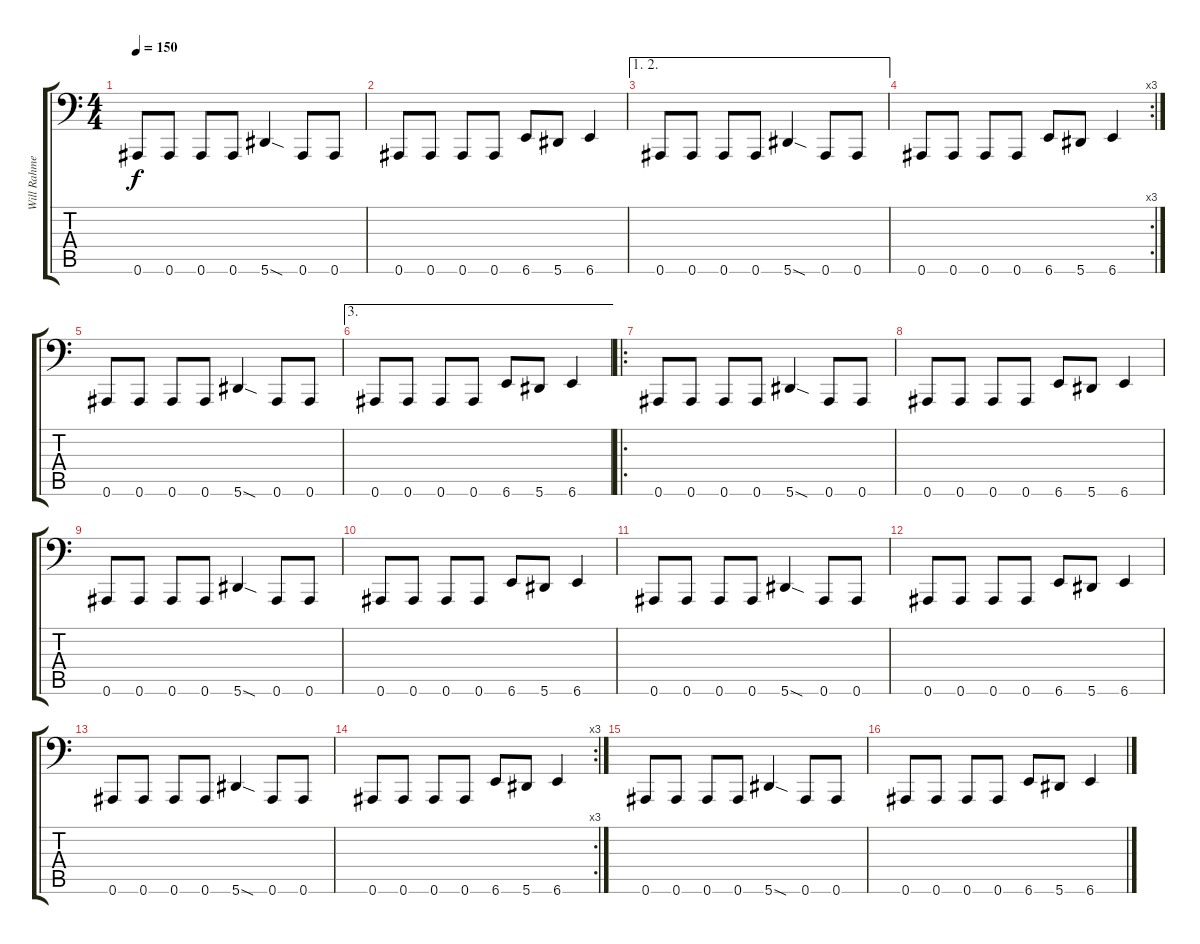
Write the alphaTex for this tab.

\track ("Will Rahmer(Bass)" "Will Rahme") {instrument electricbassfinger}
\staff {score tabs}
\tuning (B2 Gb2 Db2 Ab1 Eb1 Bb0) {hide}
\ts (4 4)
\tempo 150
\clef f4
\ks c
0.6.8{dy f} 0.6.8 0.6.8 0.6.8 5.6{sod}.4 0.6.8 0.6.8 |
0.6.8 0.6.8 0.6.8 0.6.8 6.6.8 5.6.8 6.6.4 |
\ae (1 2)
0.6.8 0.6.8 0.6.8 0.6.8 5.6{sod}.4 0.6.8 0.6.8 |
\rc 3
0.6.8 0.6.8 0.6.8 0.6.8 6.6.8 5.6.8 6.6.4 |
0.6.8 0.6.8 0.6.8 0.6.8 5.6{sod}.4 0.6.8 0.6.8 |
\ae 3
0.6.8 0.6.8 0.6.8 0.6.8 6.6.8 5.6.8 6.6.4 |
\ro
0.6.8 0.6.8 0.6.8 0.6.8 5.6{sod}.4 0.6.8 0.6.8 |
0.6.8 0.6.8 0.6.8 0.6.8 6.6.8 5.6.8 6.6.4 |
0.6.8 0.6.8 0.6.8 0.6.8 5.6{sod}.4 0.6.8 0.6.8 |
0.6.8 0.6.8 0.6.8 0.6.8 6.6.8 5.6.8 6.6.4 |
0.6.8 0.6.8 0.6.8 0.6.8 5.6{sod}.4 0.6.8 0.6.8 |
0.6.8 0.6.8 0.6.8 0.6.8 6.6.8 5.6.8 6.6.4 |
0.6.8 0.6.8 0.6.8 0.6.8 5.6{sod}.4 0.6.8 0.6.8 |
\rc 3
0.6.8 0.6.8 0.6.8 0.6.8 6.6.8 5.6.8 6.6.4 |
0.6.8 0.6.8 0.6.8 0.6.8 5.6{sod}.4 0.6.8 0.6.8 |
0.6.8 0.6.8 0.6.8 0.6.8 6.6.8 5.6.8 6.6.4
